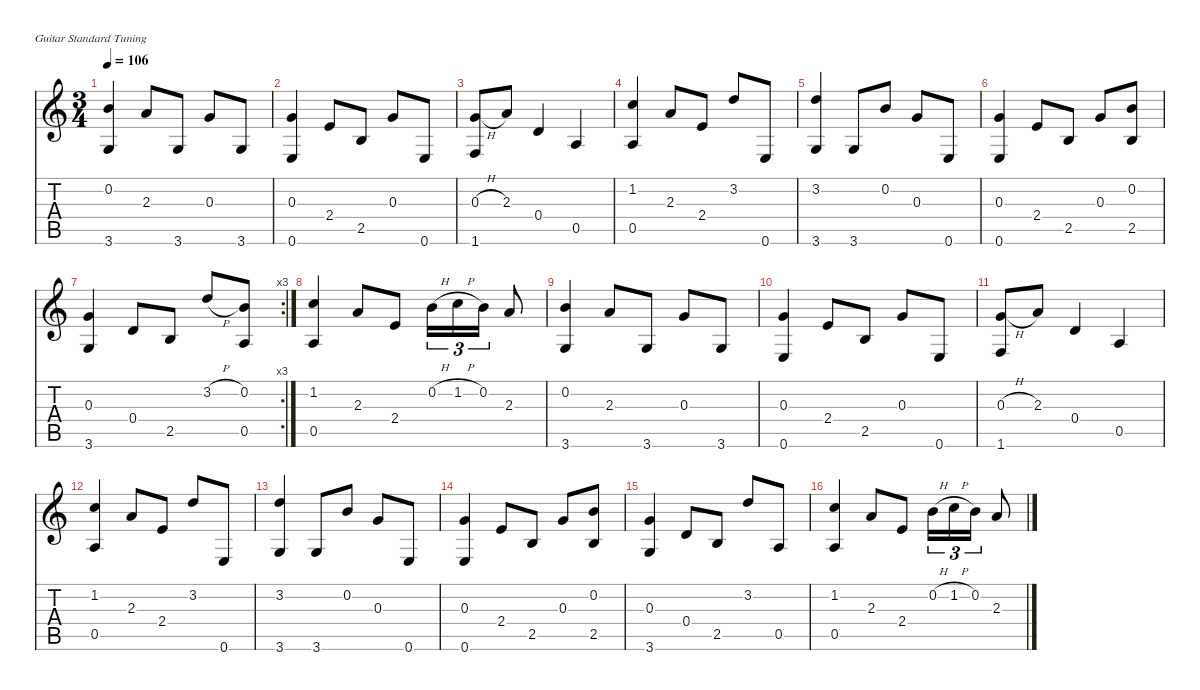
\defaultSystemsLayout 4
\hideDynamics
\bracketExtendMode nobrackets
\singleTrackTrackNamePolicy hidden
\multiTrackTrackNamePolicy hidden
\otherSystemsTrackNameOrientation horizontal
\track ("Kirk Hammett" "dist.guit.") {instrument distortionguitar}
\staff {score tabs}
\tuning (E4 B3 G3 D3 A2 E2)
\ts (3 4)
\tempo 106
\clef g2
\ks c
(0.2 3.6).4{dy f beam Up} 2.3.8{beam Up} 3.6.8{beam Up} 0.3.8{beam Up} 3.6.8{beam Up} |
(0.3 0.6).4{beam Up} 2.4.8{beam Up} 2.5.8{beam Up} 0.3.8{beam Up} 0.6.8{beam Up} |
(0.3{h} 1.6).8{beam Up} 2.3.8{beam Up} 0.4.4{beam Up} 0.5.4{beam Up} |
(1.2 0.5).4{beam Up} 2.3.8{beam Up} 2.4.8{beam Up} 3.2.8{beam Up} 0.6.8{beam Up} |
(3.2 3.6).4{beam Up} 3.6.8{beam Up} 0.2.8{beam Up} 0.3.8{beam Up} 0.6.8{beam Up} |
(0.3 0.6).4{beam Up} 2.4.8{beam Up} 2.5.8{beam Up} 0.3.8{beam Up} (0.2 2.5).8{beam Up} |
\rc 3
(0.3 3.6).4{beam Up} 0.4.8{beam Up} 2.5.8{beam Up} 3.2{h}.8{beam Up} (0.2 0.5).8{beam Up} |
(1.2 0.5).4{beam Up} 2.3.8{beam Up} 2.4.8{beam Up} 0.2{h}.16{tu (3 2) beam Down} 1.2{h}.16{tu (3 2) beam Down} 0.2.16{tu (3 2) beam Down} 2.3.8{beam Up} |
(0.2 3.6).4{beam Up} 2.3.8{beam Up} 3.6.8{beam Up} 0.3.8{beam Up} 3.6.8{beam Up} |
(0.3 0.6).4{beam Up} 2.4.8{beam Up} 2.5.8{beam Up} 0.3.8{beam Up} 0.6.8{beam Up} |
(0.3{h} 1.6).8{beam Up} 2.3.8{beam Up} 0.4.4{beam Up} 0.5.4{beam Up} |
(1.2 0.5).4{beam Up} 2.3.8{beam Up} 2.4.8{beam Up} 3.2.8{beam Up} 0.6.8{beam Up} |
(3.2 3.6).4{beam Up} 3.6.8{beam Up} 0.2.8{beam Up} 0.3.8{beam Up} 0.6.8{beam Up} |
(0.3 0.6).4{beam Up} 2.4.8{beam Up} 2.5.8{beam Up} 0.3.8{beam Up} (0.2 2.5).8{beam Up} |
(0.3 3.6).4{beam Up} 0.4.8{beam Up} 2.5.8{beam Up} 3.2.8{beam Up} 0.5.8{beam Up} |
(1.2 0.5).4{beam Up} 2.3.8{beam Up} 2.4.8{beam Up} 0.2{h}.16{tu (3 2) beam Down} 1.2{h}.16{tu (3 2) beam Down} 0.2.16{tu (3 2) beam Down} 2.3.8{beam Up}
